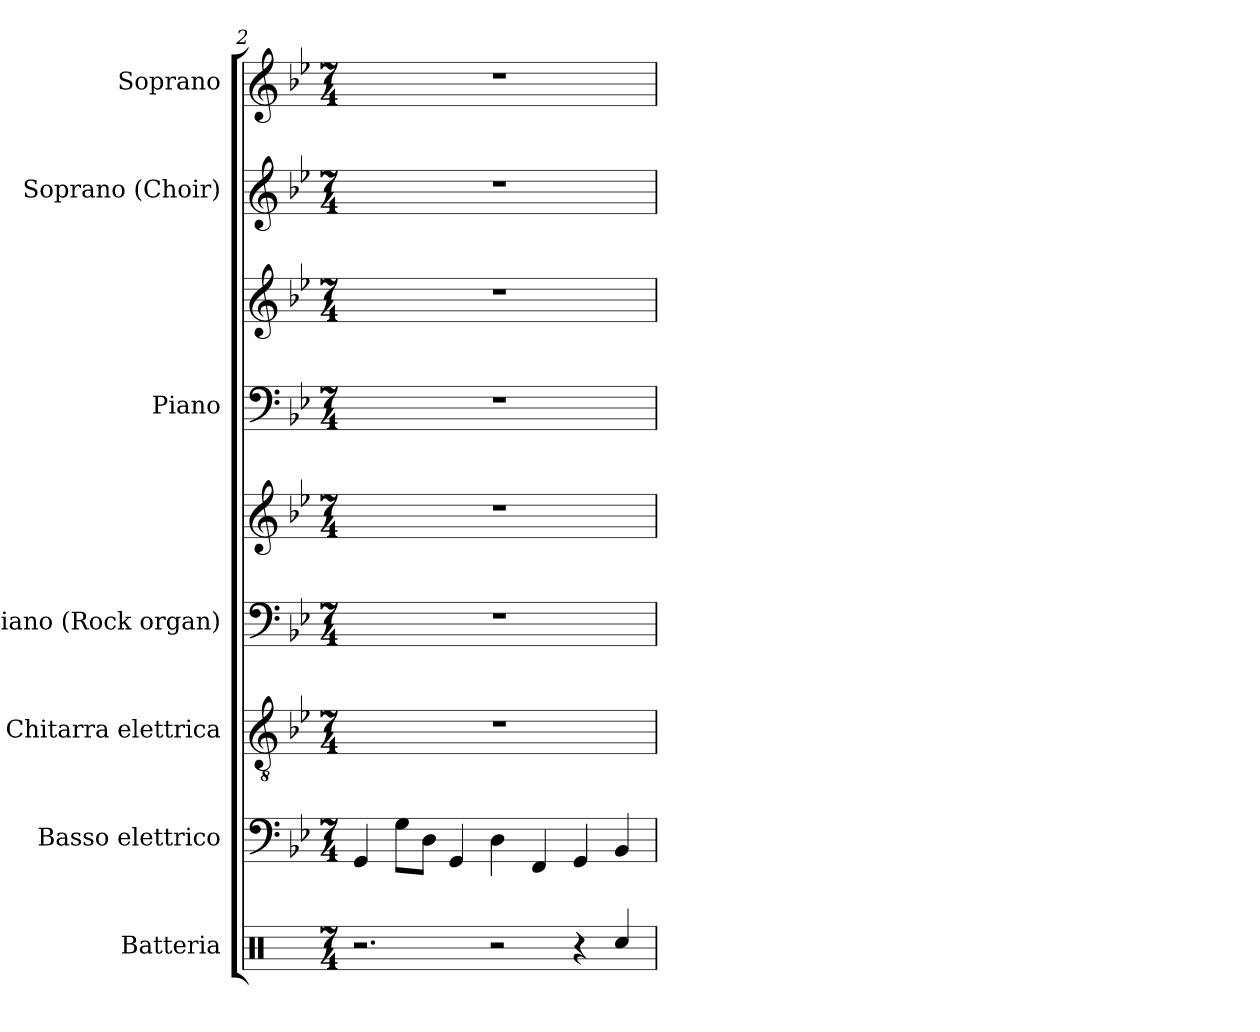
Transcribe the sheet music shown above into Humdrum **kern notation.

**kern	**kern	**kern	**kern	**kern	**kern	**kern	**kern	**kern
*part7	*part6	*part5	*part4	*part4	*part3	*part3	*part2	*part1
*staff9	*staff8	*staff7	*staff6	*staff5	*staff4	*staff3	*staff2	*staff1
*I"Batteria	*I"Basso elettrico	*I"Chitarra elettrica	*I"Piano (Rock organ)	*	*I"Piano	*	*I"Soprano (Choir)	*I"Soprano
*I'Batt.	*I'B. el.	*I'Chit. el.	*	*	*	*	*I'S.	*I'S.
*clefX	*clefF4	*clefGv2	*clefF4	*clefG2	*clefF4	*clefG2	*clefG2	*clefG2
*	*ITrd7c12	*	*	*	*	*	*	*
*k[]	*k[b-e-]	*k[b-e-]	*k[b-e-]	*k[b-e-]	*k[b-e-]	*k[b-e-]	*k[b-e-]	*k[b-e-]
*M7/4	*M7/4	*M7/4	*M7/4	*M7/4	*M7/4	*M7/4	*M7/4	*M7/4
=2	=2	=2	=2	=2	=2	=2	=2	=2
2.r	4GGG/	1..r	1..r	1..r	1..r	1..r	1..r	1..r
.	8GG\L	.	.	.	.	.	.	.
.	8DD\J	.	.	.	.	.	.	.
.	4GGG/	.	.	.	.	.	.	.
2r	4DD\	.	.	.	.	.	.	.
.	4FFF/	.	.	.	.	.	.	.
4r	4GGG/	.	.	.	.	.	.	.
4Rcc/	4BBB-/	.	.	.	.	.	.	.
=	=	=	=	=	=	=	=	=
*-	*-	*-	*-	*-	*-	*-	*-	*-
